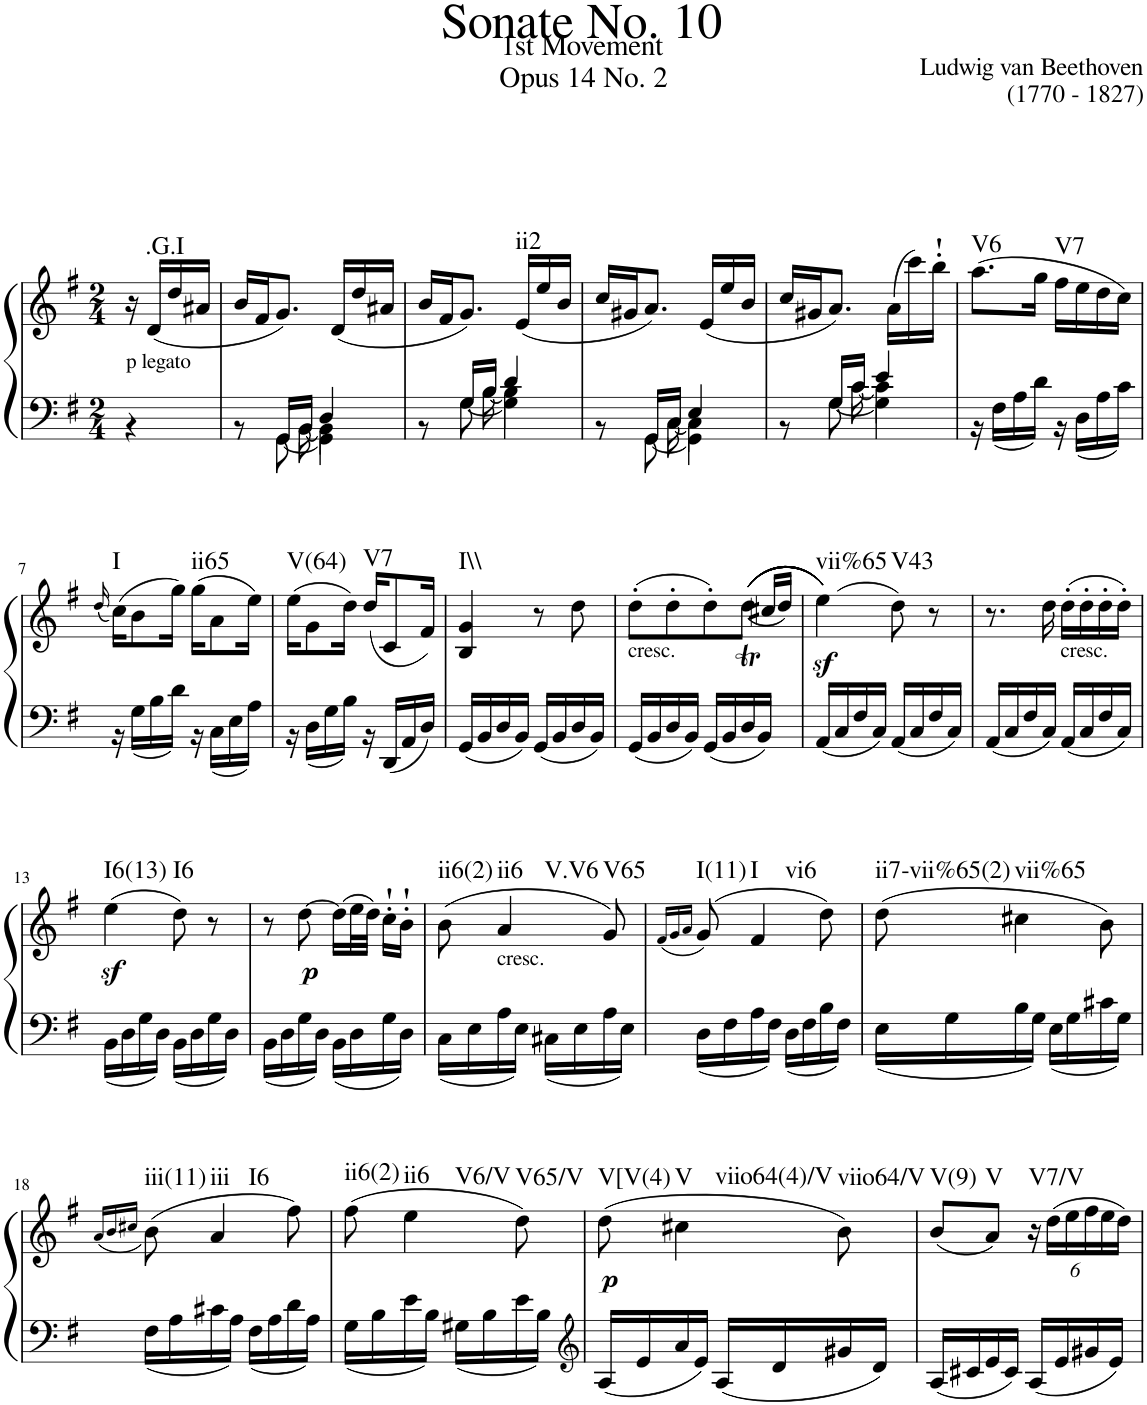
**kern	**kern	**dynam	**harte
*part1	*part1	*part1	*part1
*staff2	*staff1	*staff1/2	*
*I"Piano	*	*	*
*I'Pno	*	*	*
*clefF4	*clefG2	*	*
*k[f#]	*k[f#]	*	*
*G:	*G:	*	*
*M2/4	*M2/4	*	*
=1	=1	=1	=1
*^	*	*	*
!	!	!LO:TX:b:t=p legato	!	!
4ryy	4r	16r	.	.
!	!	!	!	!LO:H:kt=.G.I
.	.	(16d/LL	.	N
.	.	16dd/	.	.
.	.	16a#X/JJ	.	.
=2	=2	=2	=2	=2
*^	*^	*	*	*
2ryy	8r	8ryy	8.ryy	16b/LL	.	.
.	.	.	.	16f#/J	.	.
.	16GG/LL	[8GG\	.	8.g/J)	.	.
.	16BB/JJ	.	[16BB\	.	.	.
.	4D/	4GG\]	4BB\]	.	.	.
.	.	.	.	(16d/LL	.	.
.	.	.	.	16dd/	.	.
.	.	.	.	16a#X/JJ	.	.
=3	=3	=3	=3	=3	=3	=3
2ryy	8r	8ryy	8.ryy	16b/LL	.	.
.	.	.	.	16f#/J	.	.
.	16G/LL	[8G\	.	8.g/J)	.	.
.	16B/JJ	.	[16B\	.	.	.
.	4d/	4G\]	4B\]	.	.	.
!	!	!	!	!	!	!LO:H:kt=ii2
.	.	.	.	(16e/LL	.	N
.	.	.	.	16ee/	.	.
.	.	.	.	16b/JJ	.	.
=4	=4	=4	=4	=4	=4	=4
2ryy	8r	8ryy	8.ryy	16cc/LL	.	.
.	.	.	.	16g#X/J	.	.
.	16GG/LL	[8GG\	.	8.a/J)	.	.
.	16C/JJ	.	[16C\	.	.	.
.	4E/	4GG\]	4C\]	.	.	.
.	.	.	.	(16e/LL	.	.
.	.	.	.	16ee/	.	.
.	.	.	.	16b/JJ	.	.
=5	=5	=5	=5	=5	=5	=5
2ryy	8r	8ryy	8.ryy	16cc/LL	.	.
.	.	.	.	16g#X/J	.	.
.	16G/LL	[8G\	.	8.a/J)	.	.
.	16c/JJ	.	[16c\	.	.	.
.	4e/	4G\]	4c\]	.	.	.
.	.	.	.	(16a\LL	.	.
.	.	.	.	16ccc\)	.	.
.	.	.	.	16bb'`\JJ	.	.
*	*v	*v	*v	*	*	*
=6	=6	=6	=6	=6
!	!	!	!	!LO:H:kt=V6
2ryy	16r	(8.aa\L	.	N
.	16F#\LL	.	.	.
.	16A\	.	.	.
.	16d\JJ	16gg\Jk	.	.
!	!	!	!	!LO:H:kt=V7
.	16r	16ff#\LL	.	N
.	16D\LL	16ee\	.	.
.	16A\	16dd\	.	.
.	16c\JJ	16cc\JJ)	.	.
!!LO:LB:g=z
=7	=7	=7	=7	=7
.	.	(16qdd/	.	.
!	!	!	!	!LO:H:kt=I
2ryy	16r	(16cc\KL)	.	N
.	16G\LL	8b\	.	.
.	16B\	.	.	.
.	16d\JJ	16gg\Jk)	.	.
!	!	!	!	!LO:H:kt=ii65
.	16r	(16gg\KL	.	N
.	16C\LL	8a\	.	.
.	16E\	.	.	.
.	16A\JJ	16ee\Jk)	.	.
=8	=8	=8	=8	=8
!	!	!	!	!LO:H:kt=V(64)
2ryy	16r	(16ee\KL	.	N
.	16D\LL	8g\	.	.
.	16G\	.	.	.
.	16B\JJ	16dd\Jk)	.	.
!	!	!	!	!LO:H:kt=V7
.	16r	(16dd/KL	.	N
.	16DD/LL	8c/	.	.
.	16AA/	.	.	.
.	16D/JJ	16f#/Jk)	.	.
=9	=9	=9	=9	=9
!	!	!	!	!LO:H:kt=I\\
2ryy	16GG/LL	4B/ 4g/	.	N
.	16BB/	.	.	.
.	16D/	.	.	.
.	16BB/JJ	.	.	.
.	16GG/LL	8r	.	.
.	16BB/	.	.	.
.	16D/	8dd\	.	.
.	16BB/JJ	.	.	.
=10	=10	=10	=10	=10
*	*	*^	*	*
!	!	!LO:TX:b:t=cresc.	!	!	!
2ryy	16GG/LL	(8dd'\L	4ryy	.	.
.	16BB/	.	.	.	.
.	16D/	8dd'\	.	.	.
.	16BB/JJ	.	.	.	.
*	*	*	*Xtuplet	*	*
.	16GG/LL	8dd'\)	10.ryy	.	.
.	16BB/	.	.	.	.
.	16D/	(((((((((8ddT\J	.	.	.
.	.	.	40ee	.	.
.	.	.	40dd	.	.
.	16BB/JJ	.	.	.	.
.	.	.	40cc#X/LL	.	.
.	.	.	40dd/JJ)	.	.
4ryy	4ryy	4ryy	5ryy	.	.
.	.	.	20ryy	.	.
=11	=11	=11	=11	=11	=11
!	!	!	!	!LO:DY:b	!LO:H:kt=vii%65
*	*	*v	*v	*	*
2ryy	16AA/LL	(4ee\))))))))	sf	N
.	16C/	.	.	.
.	16F#/	.	.	.
.	16C/JJ	.	.	.
!	!	!	!	!LO:H:kt=V43
.	16AA/LL	8dd\)	.	N
.	16C/	.	.	.
.	16F#/	8r	.	.
.	16C/JJ	.	.	.
=12	=12	=12	=12	=12
2ryy	16AA/LL	8.r	.	.
.	16C/	.	.	.
.	16F#/	.	.	.
.	16C/JJ	16dd\	.	.
!	!	!LO:TX:b:t=cresc.	!	!
.	16AA/LL	(16dd'\LL	.	.
.	16C/	16dd'\	.	.
.	16F#/	16dd'\	.	.
.	16C/JJ	16dd'\JJ)	.	.
!!LO:LB:g=z
=13	=13	=13	=13	=13
!	!	!	!LO:DY:b	!LO:H:kt=I6(13)
2ryy	16BB\LL	(4ee\	sf	N
.	16D\	.	.	.
.	16G\	.	.	.
.	16D\JJ	.	.	.
!	!	!	!	!LO:H:kt=I6
.	16BB\LL	8dd\)	.	N
.	16D\	.	.	.
.	16G\	8r	.	.
.	16D\JJ	.	.	.
=14	=14	=14	=14	=14
2ryy	16BB\LL	8r	.	.
.	16D\	.	.	.
!	!	!	!LO:DY:b	!
.	16G\	[8dd\	p	.
.	16D\JJ	.	.	.
.	16BB\LL	(16dd\LL]	.	.
.	16D\	32ee\L	.	.
.	.	32dd\JJJ)	.	.
.	16G\	16cc'`\LL	.	.
.	16D\JJ	16b'`\JJ	.	.
=15	=15	=15	=15	=15
!	!	!	!	!LO:H:kt=ii6(2)
2ryy	16C\LL	(8b\	.	N
.	16E\	.	.	.
!	!	!LO:TX:b:t=cresc.	!	!LO:H:n=1:kt=ii6
!	!	!	!	!LO:H:n=2:kt=V.V6
.	16A\	4a/	.	N N
.	16E\JJ	.	.	.
.	16C#X\LL	.	.	.
.	16E\	.	.	.
!	!	!	!	!LO:H:kt=V65
.	16A\	8g/)	.	N
.	16E\JJ	.	.	.
=16	=16	=16	=16	=16
.	.	(16qf#/LL	.	.
.	.	16qg/	.	.
.	.	16qa/JJ	.	.
!	!	!	!	!LO:H:kt=I(11)
2ryy	16D\LL	(8g/)	.	N
.	16F#\	.	.	.
!	!	!	!	!LO:H:n=1:kt=I
!	!	!	!	!LO:H:n=2:kt=vi6
.	16A\	4f#/	.	N N
.	16F#\JJ	.	.	.
.	16D\LL	.	.	.
.	16F#\	.	.	.
.	16B\	8dd\)	.	.
.	16F#\JJ	.	.	.
=17	=17	=17	=17	=17
!	!	!	!	!LO:H:kt=ii7-vii%65(2)
2ryy	16E\LL	(8dd\	.	N
.	16G\	.	.	.
!	!	!	!	!LO:H:kt=vii%65
.	16B\	4cc#X\	.	N
.	16G\JJ	.	.	.
.	16E\LL	.	.	.
.	16G\	.	.	.
.	16c#X\	8b\)	.	.
.	16G\JJ	.	.	.
!!LO:LB:g=z
=18	=18	=18	=18	=18
.	.	(16qa/LL	.	.
.	.	16qb/	.	.
.	.	16qcc#X/JJ	.	.
!	!	!	!	!LO:H:kt=iii(11)
2ryy	16F#\LL	(8b\)	.	N
.	16A\	.	.	.
!	!	!	!	!LO:H:n=1:kt=iii
!	!	!	!	!LO:H:n=2:kt=I6
.	16c#X\	4a/	.	N N
.	16A\JJ	.	.	.
.	16F#\LL	.	.	.
.	16A\	.	.	.
.	16d\	8ff#\)	.	.
.	16A\JJ	.	.	.
=19	=19	=19	=19	=19
!	!	!	!	!LO:H:kt=ii6(2)
2ryy	16G\LL	(8ff#\	.	N
.	16B\	.	.	.
!	!	!	!	!LO:H:n=1:kt=ii6
!	!	!	!	!LO:H:n=2:kt=V6/V
.	16e\	4ee\	.	N N
.	16B\JJ	.	.	.
.	16G#X\LL	.	.	.
.	16B\	.	.	.
!	!	!	!	!LO:H:kt=V65/V
.	16e\	8dd\)	.	N
.	16B\JJ	.	.	.
=20	=20	=20	=20	=20
*clefG2	*	*	*	*
!	!	!	!LO:DY:b	!LO:H:kt=V[V(4)
2ryy	16A/LL	(8dd\	p	N
.	16e/	.	.	.
!	!	!	!	!LO:H:n=1:kt=V
!	!	!	!	!LO:H:n=2:kt=viio64(4)/V
.	16a/	4cc#X\	.	N N
.	16e/JJ	.	.	.
.	16A/LL	.	.	.
.	16d/	.	.	.
!	!	!	!	!LO:H:kt=viio64/V
.	16g#X/	8b\)	.	N
.	16d/JJ	.	.	.
=21	=21	=21	=21	=21
!	!	!	!	!LO:H:kt=V(9)
2ryy	16A/LL	(8b/L	.	N
.	16c#X/	.	.	.
!	!	!	!	!LO:H:kt=V
.	16e/	8a/J)	.	N
.	16c#/JJ	.	.	.
*	*	*tuplet	*	*
*	*	*Xbrackettup	*	*
!	!	!	!	!LO:H:kt=V7/V
.	16A/LL	24r	.	N
.	.	(24dd\LL	.	.
.	16e/	.	.	.
.	.	24ee\	.	.
.	16g#X/	24ff#\	.	.
.	.	24ee\	.	.
.	16e/JJ	.	.	.
.	.	24dd\JJ)	.	.
*v	*v	*	*	*
=	=	=	=
*-	*-	*-	*-
